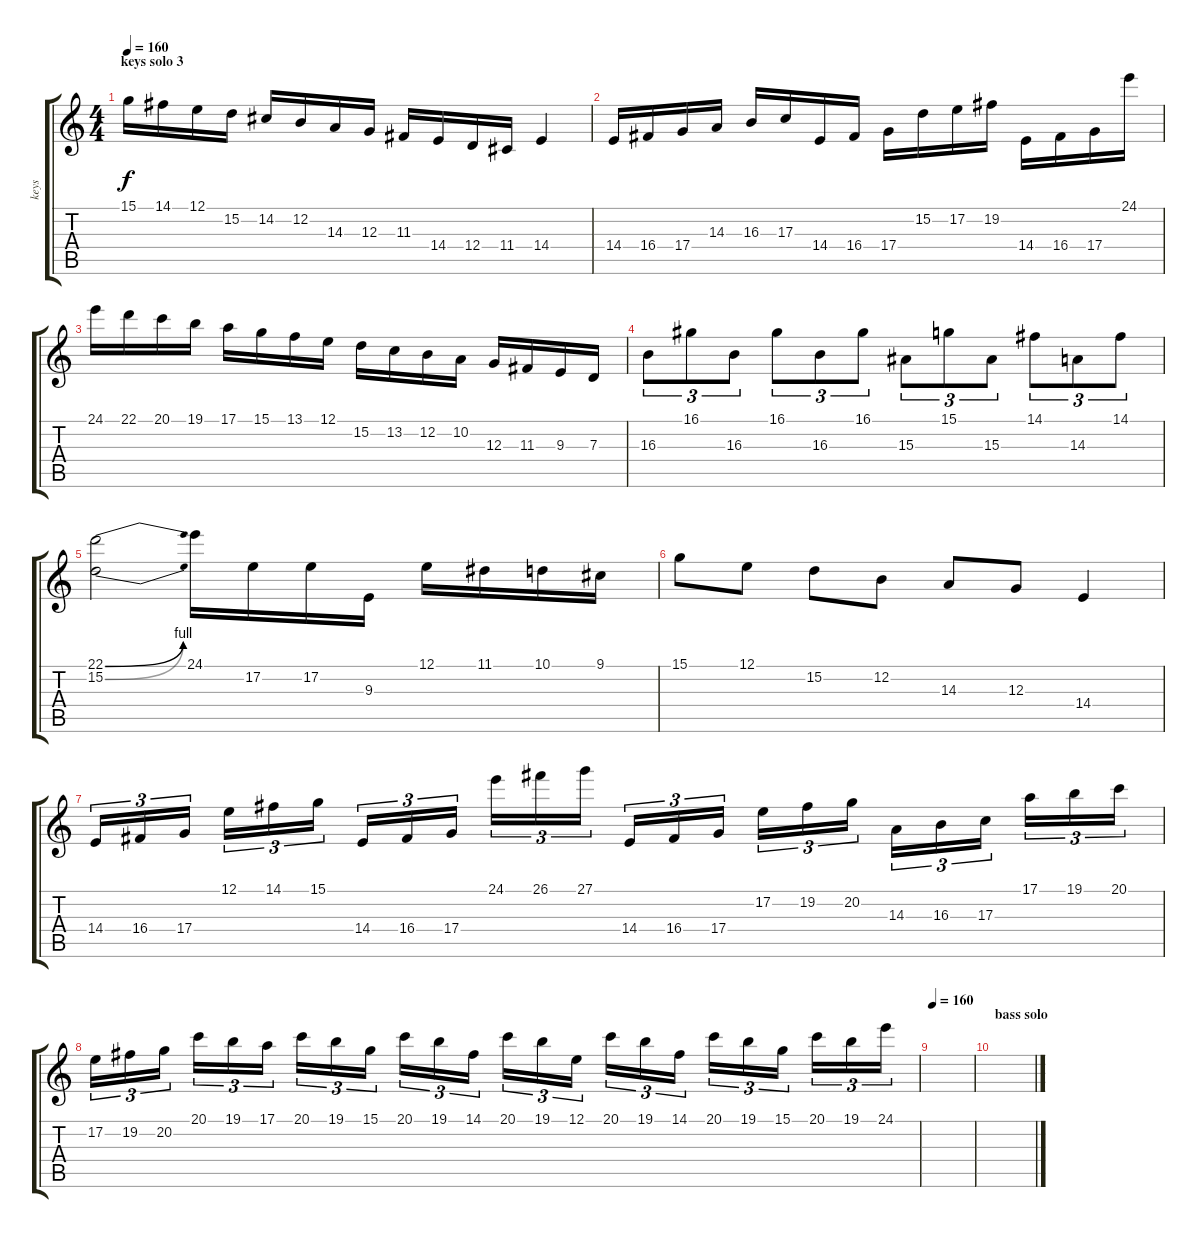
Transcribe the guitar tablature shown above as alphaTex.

\track ("keys" "keys") {instrument tubularbells}
\staff {score tabs}
\tuning (E4 B3 G3 D3 A2 E2) {hide}
\ts (4 4)
\section ("" "keys solo 3")
\tempo 160
\clef g2
\ks c
15.1.16{dy f volume 13 instrument lead2sawtooth} 14.1.16 12.1.16 15.2.16 14.2.16 12.2.16 14.3.16 12.3.16 11.3.16 14.4.16 12.4.16 11.4.16 14.4.4 |
14.4.16 16.4.16 17.4.16 14.3.16 16.3.16 17.3.16 14.4.16 16.4.16 17.4.16 15.2.16 17.2.16 19.2.16 14.4.16 16.4.16 17.4.16 24.1.16 |
24.1.16 22.1.16 20.1.16 19.1.16 17.1.16 15.1.16 13.1.16 12.1.16 15.2.16 13.2.16 12.2.16 10.2.16 12.3.16 11.3.16 9.3.16 7.3.16 |
16.3.8{tu (3 2)} 16.1.8{tu (3 2)} 16.3.8{tu (3 2)} 16.1.8{tu (3 2)} 16.3.8{tu (3 2)} 16.1.8{tu (3 2)} 15.3.8{tu (3 2)} 15.1.8{tu (3 2)} 15.3.8{tu (3 2)} 14.1.8{tu (3 2)} 14.3.8{tu (3 2)} 14.1.8{tu (3 2)} |
(22.1{be (bend 0 0 60 4)} 15.2{be (bend 0 0 60 4)}).2 24.1.16 17.2.16 17.2.16 9.3.16 12.1.16 11.1.16 10.1.16 9.1.16 |
15.1.8 12.1.8 15.2.8 12.2.8 14.3.8 12.3.8 14.4.4 |
14.4.16{tu (3 2)} 16.4.16{tu (3 2)} 17.4.16{tu (3 2)} 12.1.16{tu (3 2)} 14.1.16{tu (3 2)} 15.1.16{tu (3 2)} 14.4.16{tu (3 2)} 16.4.16{tu (3 2)} 17.4.16{tu (3 2)} 24.1.16{tu (3 2)} 26.1.16{tu (3 2)} 27.1.16{tu (3 2)} 14.4.16{tu (3 2)} 16.4.16{tu (3 2)} 17.4.16{tu (3 2)} 17.2.16{tu (3 2)} 19.2.16{tu (3 2)} 20.2.16{tu (3 2)} 14.3.16{tu (3 2)} 16.3.16{tu (3 2)} 17.3.16{tu (3 2)} 17.1.16{tu (3 2)} 19.1.16{tu (3 2)} 20.1.16{tu (3 2)} |
17.2.16{tu (3 2)} 19.2.16{tu (3 2)} 20.2.16{tu (3 2)} 20.1.16{tu (3 2)} 19.1.16{tu (3 2)} 17.1.16{tu (3 2)} 20.1.16{tu (3 2)} 19.1.16{tu (3 2)} 15.1.16{tu (3 2)} 20.1.16{tu (3 2)} 19.1.16{tu (3 2)} 14.1.16{tu (3 2)} 20.1.16{tu (3 2)} 19.1.16{tu (3 2)} 12.1.16{tu (3 2)} 20.1.16{tu (3 2)} 19.1.16{tu (3 2)} 14.1.16{tu (3 2)} 20.1.16{tu (3 2)} 19.1.16{tu (3 2)} 15.1.16{tu (3 2)} 20.1.16{tu (3 2)} 19.1.16{tu (3 2)} 24.1.16{tu (3 2)} |
\tempo 160
|
\section ("" "bass solo")
